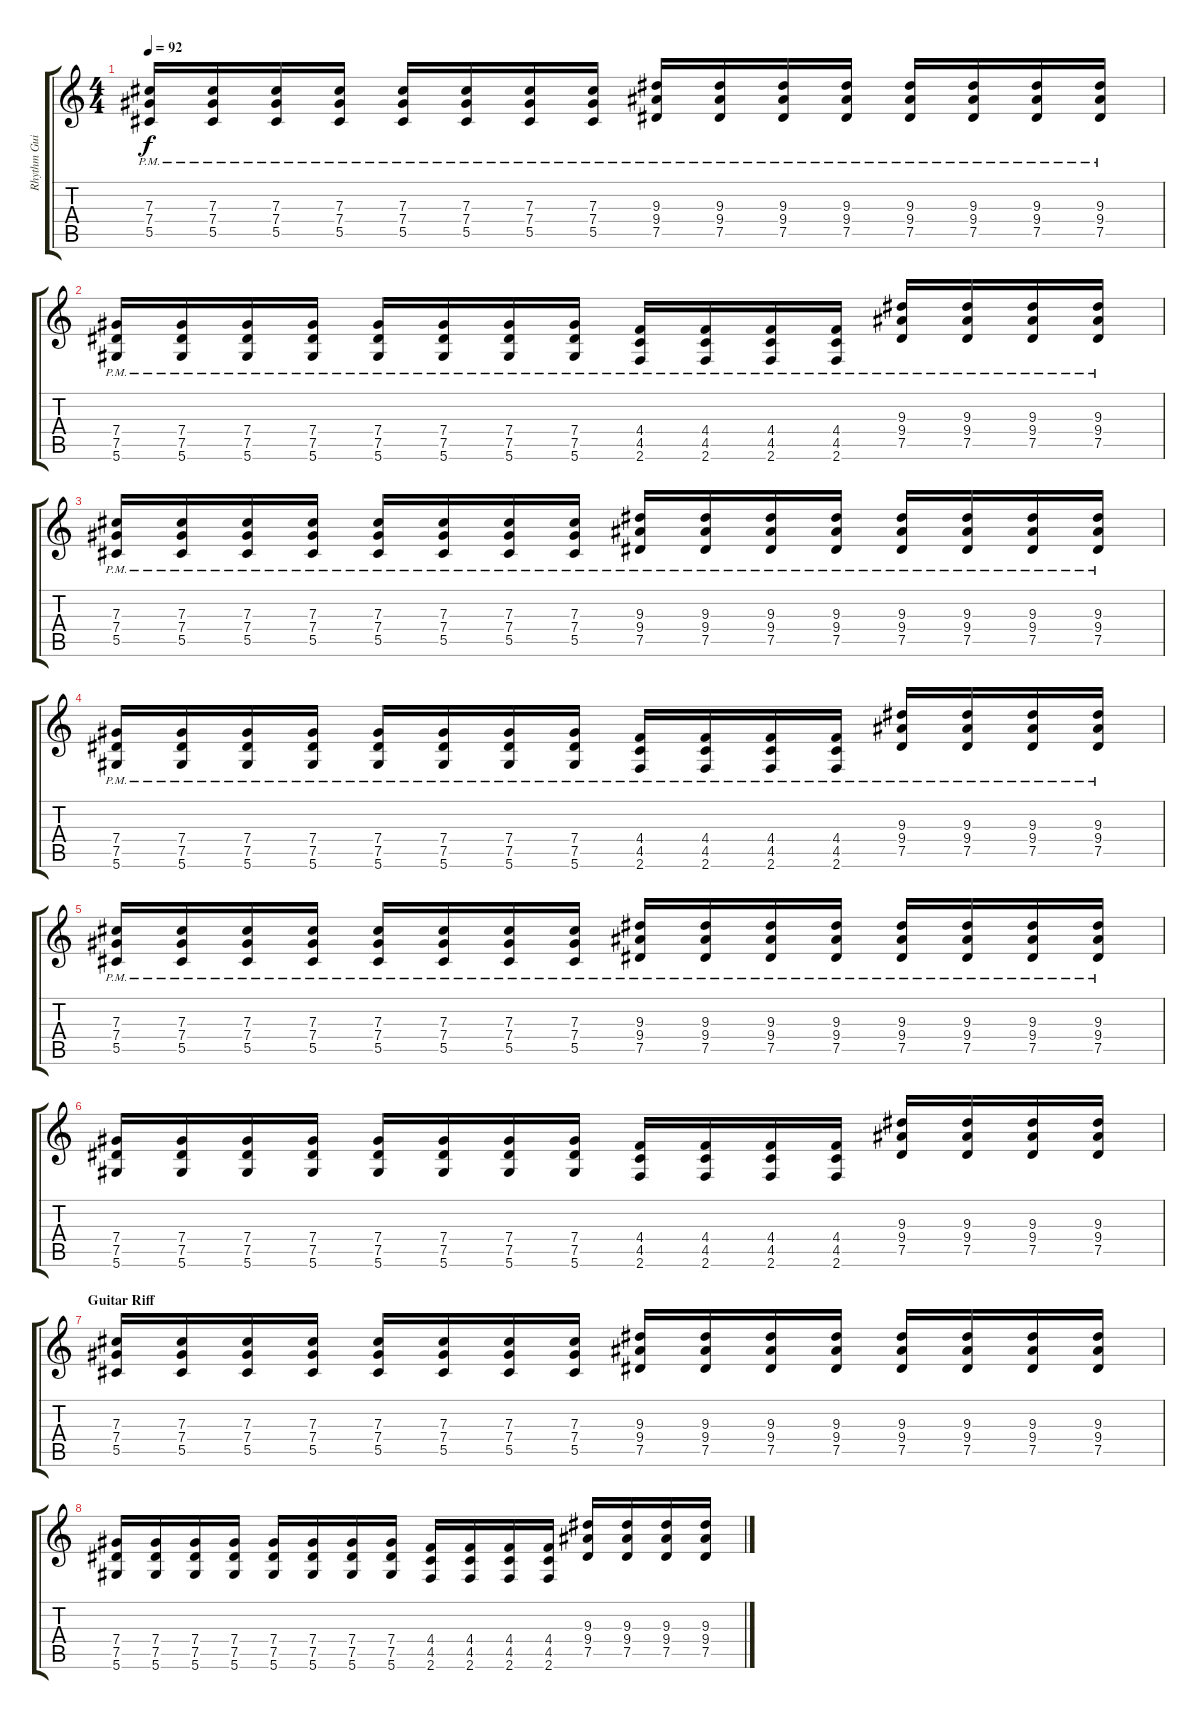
\track ("Rhythm Guitar" "Rhythm Gui") {instrument distortionguitar}
\staff {score tabs}
\tuning (Eb4 Bb3 Gb3 Db3 Ab2 Eb2) {hide}
\ts (4 4)
\tempo 92
\clef g2
\ks c
(7.3{pm} 7.4{pm} 5.5{pm}).16{dy f} (7.3{pm} 7.4{pm} 5.5{pm}).16 (7.3{pm} 7.4{pm} 5.5{pm}).16 (7.3{pm} 7.4{pm} 5.5{pm}).16 (7.3{pm} 7.4{pm} 5.5{pm}).16 (7.3{pm} 7.4{pm} 5.5{pm}).16 (7.3{pm} 7.4{pm} 5.5{pm}).16 (7.3{pm} 7.4{pm} 5.5{pm}).16 (9.3{pm} 9.4{pm} 7.5{pm}).16 (9.3{pm} 9.4{pm} 7.5{pm}).16 (9.3{pm} 9.4{pm} 7.5{pm}).16 (9.3{pm} 9.4{pm} 7.5{pm}).16 (9.3{pm} 9.4{pm} 7.5{pm}).16 (9.3{pm} 9.4{pm} 7.5{pm}).16 (9.3{pm} 9.4{pm} 7.5{pm}).16 (9.3{pm} 9.4{pm} 7.5{pm}).16 |
(7.4{pm} 7.5{pm} 5.6{pm}).16 (7.4{pm} 7.5{pm} 5.6{pm}).16 (7.4{pm} 7.5{pm} 5.6{pm}).16 (7.4{pm} 7.5{pm} 5.6{pm}).16 (7.4{pm} 7.5{pm} 5.6{pm}).16 (7.4{pm} 7.5{pm} 5.6{pm}).16 (7.4{pm} 7.5{pm} 5.6{pm}).16 (7.4{pm} 7.5{pm} 5.6{pm}).16 (4.4{pm} 4.5{pm} 2.6{pm}).16 (4.4{pm} 4.5{pm} 2.6{pm}).16 (4.4{pm} 4.5{pm} 2.6{pm}).16 (4.4{pm} 4.5{pm} 2.6{pm}).16 (9.3{pm} 9.4{pm} 7.5{pm}).16 (9.3{pm} 9.4{pm} 7.5{pm}).16 (9.3{pm} 9.4{pm} 7.5{pm}).16 (9.3{pm} 9.4{pm} 7.5{pm}).16 |
(7.3{pm} 7.4{pm} 5.5{pm}).16 (7.3{pm} 7.4{pm} 5.5{pm}).16 (7.3{pm} 7.4{pm} 5.5{pm}).16 (7.3{pm} 7.4{pm} 5.5{pm}).16 (7.3{pm} 7.4{pm} 5.5{pm}).16 (7.3{pm} 7.4{pm} 5.5{pm}).16 (7.3{pm} 7.4{pm} 5.5{pm}).16 (7.3{pm} 7.4{pm} 5.5{pm}).16 (9.3{pm} 9.4{pm} 7.5{pm}).16 (9.3{pm} 9.4{pm} 7.5{pm}).16 (9.3{pm} 9.4{pm} 7.5{pm}).16 (9.3{pm} 9.4{pm} 7.5{pm}).16 (9.3{pm} 9.4{pm} 7.5{pm}).16 (9.3{pm} 9.4{pm} 7.5{pm}).16 (9.3{pm} 9.4{pm} 7.5{pm}).16 (9.3{pm} 9.4{pm} 7.5{pm}).16 |
(7.4{pm} 7.5{pm} 5.6{pm}).16 (7.4{pm} 7.5{pm} 5.6{pm}).16 (7.4{pm} 7.5{pm} 5.6{pm}).16 (7.4{pm} 7.5{pm} 5.6{pm}).16 (7.4{pm} 7.5{pm} 5.6{pm}).16 (7.4{pm} 7.5{pm} 5.6{pm}).16 (7.4{pm} 7.5{pm} 5.6{pm}).16 (7.4{pm} 7.5{pm} 5.6{pm}).16 (4.4{pm} 4.5{pm} 2.6{pm}).16 (4.4{pm} 4.5{pm} 2.6{pm}).16 (4.4{pm} 4.5{pm} 2.6{pm}).16 (4.4{pm} 4.5{pm} 2.6{pm}).16 (9.3{pm} 9.4{pm} 7.5{pm}).16 (9.3{pm} 9.4{pm} 7.5{pm}).16 (9.3{pm} 9.4{pm} 7.5{pm}).16 (9.3{pm} 9.4{pm} 7.5{pm}).16 |
(7.3{pm} 7.4{pm} 5.5{pm}).16 (7.3{pm} 7.4{pm} 5.5{pm}).16 (7.3{pm} 7.4{pm} 5.5{pm}).16 (7.3{pm} 7.4{pm} 5.5{pm}).16 (7.3{pm} 7.4{pm} 5.5{pm}).16 (7.3{pm} 7.4{pm} 5.5{pm}).16 (7.3{pm} 7.4{pm} 5.5{pm}).16 (7.3{pm} 7.4{pm} 5.5{pm}).16 (9.3{pm} 9.4{pm} 7.5{pm}).16 (9.3{pm} 9.4{pm} 7.5{pm}).16 (9.3{pm} 9.4{pm} 7.5{pm}).16 (9.3{pm} 9.4{pm} 7.5{pm}).16 (9.3{pm} 9.4{pm} 7.5{pm}).16 (9.3{pm} 9.4{pm} 7.5{pm}).16 (9.3{pm} 9.4{pm} 7.5{pm}).16 (9.3{pm} 9.4{pm} 7.5{pm}).16 |
(7.4 7.5 5.6).16 (7.4 7.5 5.6).16 (7.4 7.5 5.6).16 (7.4 7.5 5.6).16 (7.4 7.5 5.6).16 (7.4 7.5 5.6).16 (7.4 7.5 5.6).16 (7.4 7.5 5.6).16 (4.4 4.5 2.6).16 (4.4 4.5 2.6).16 (4.4 4.5 2.6).16 (4.4 4.5 2.6).16 (9.3 9.4 7.5).16 (9.3 9.4 7.5).16 (9.3 9.4 7.5).16 (9.3 9.4 7.5).16 |
\section ("" "Guitar Riff")
(7.3 7.4 5.5).16 (7.3 7.4 5.5).16 (7.3 7.4 5.5).16 (7.3 7.4 5.5).16 (7.3 7.4 5.5).16 (7.3 7.4 5.5).16 (7.3 7.4 5.5).16 (7.3 7.4 5.5).16 (9.3 9.4 7.5).16 (9.3 9.4 7.5).16 (9.3 9.4 7.5).16 (9.3 9.4 7.5).16 (9.3 9.4 7.5).16 (9.3 9.4 7.5).16 (9.3 9.4 7.5).16 (9.3 9.4 7.5).16 |
(7.4 7.5 5.6).16 (7.4 7.5 5.6).16 (7.4 7.5 5.6).16 (7.4 7.5 5.6).16 (7.4 7.5 5.6).16 (7.4 7.5 5.6).16 (7.4 7.5 5.6).16 (7.4 7.5 5.6).16 (4.4 4.5 2.6).16 (4.4 4.5 2.6).16 (4.4 4.5 2.6).16 (4.4 4.5 2.6).16 (9.3 9.4 7.5).16 (9.3 9.4 7.5).16 (9.3 9.4 7.5).16 (9.3 9.4 7.5).16
